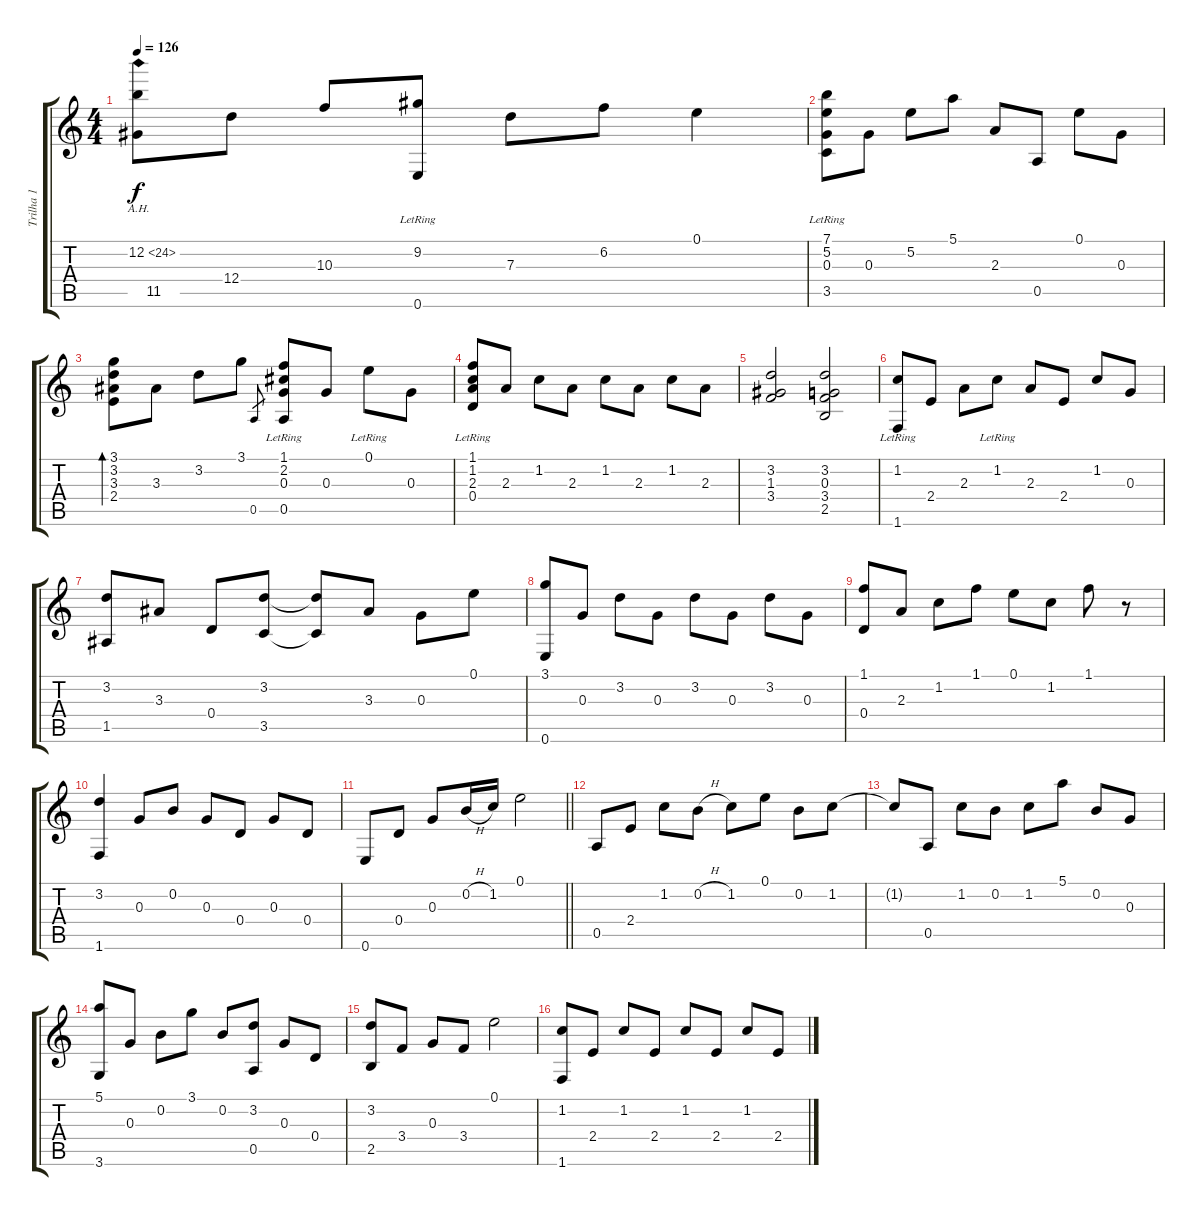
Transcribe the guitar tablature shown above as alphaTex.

\track ("Trilha 1" "Trilha 1") {instrument acousticguitarnylon}
\staff {score tabs}
\tuning (E4 B3 G3 D3 A2 E2) {hide}
\ts (4 4)
\tempo 126
\clef g2
\ks c
(12.2{ah 12} 11.5).8{dy f} 12.4.8 10.3.8 (9.2 0.6{lr}).8 7.3.8 6.2.8 0.1.4 |
(7.1 5.2 0.3 3.5{lr}).8 0.3.8 5.2.8 5.1.8 2.3.8 0.5.8 0.1.8 0.3.8 |
(3.1 3.2 3.3 2.4).8{bd 120} 3.3.8 3.2.8 3.1.8 0.5.8{gr} (1.1{lr} 2.2{lr} 0.3 0.5).8 0.3.8 0.1{lr}.8 0.3.8 |
(1.1{lr} 1.2 2.3 0.4{lr}).8 2.3.8 1.2.8 2.3.8 1.2.8 2.3.8 1.2.8 2.3.8 |
(3.2 1.3 3.4).2 (3.2 0.3 3.4 2.5).2 |
(1.2{lr} 1.6{lr}).8 2.4.8 2.3.8 1.2{lr}.8 2.3.8 2.4.8 1.2.8 0.3.8 |
(3.2 1.5).8 3.3.8 0.4.8 (3.2 3.5).8 (3.2{t} 3.5{t}).8 3.3.8 0.3.8 0.1.8 |
(3.1 0.6).8 0.3.8 3.2.8 0.3.8 3.2.8 0.3.8 3.2.8 0.3.8 |
(1.1 0.4).8 2.3.8 1.2.8 1.1.8 0.1.8 1.2.8 1.1.8 r.8 |
(3.2 1.6).4 0.3.8 0.2.8 0.3.8 0.4.8 0.3.8 0.4.8 |
\barLineRight lightlight
0.6.8 0.4.8 0.3.8 0.2{h}.16 1.2.16 0.1.2 |
0.5.8 2.4.8 1.2.8 0.2{h}.8 1.2.8 0.1.8 0.2.8 1.2.8 |
1.2{t}.8 0.5.8 1.2.8 0.2.8 1.2.8 5.1.8 0.2.8 0.3.8 |
(5.1 3.6).8 0.3.8 0.2.8 3.1.8 0.2.8 (3.2 0.5).8 0.3.8 0.4.8 |
(3.2 2.5).8 3.4.8 0.3.8 3.4.8 0.1.2 |
(1.2 1.6).8 2.4.8 1.2.8 2.4.8 1.2.8 2.4.8 1.2.8 2.4.8
